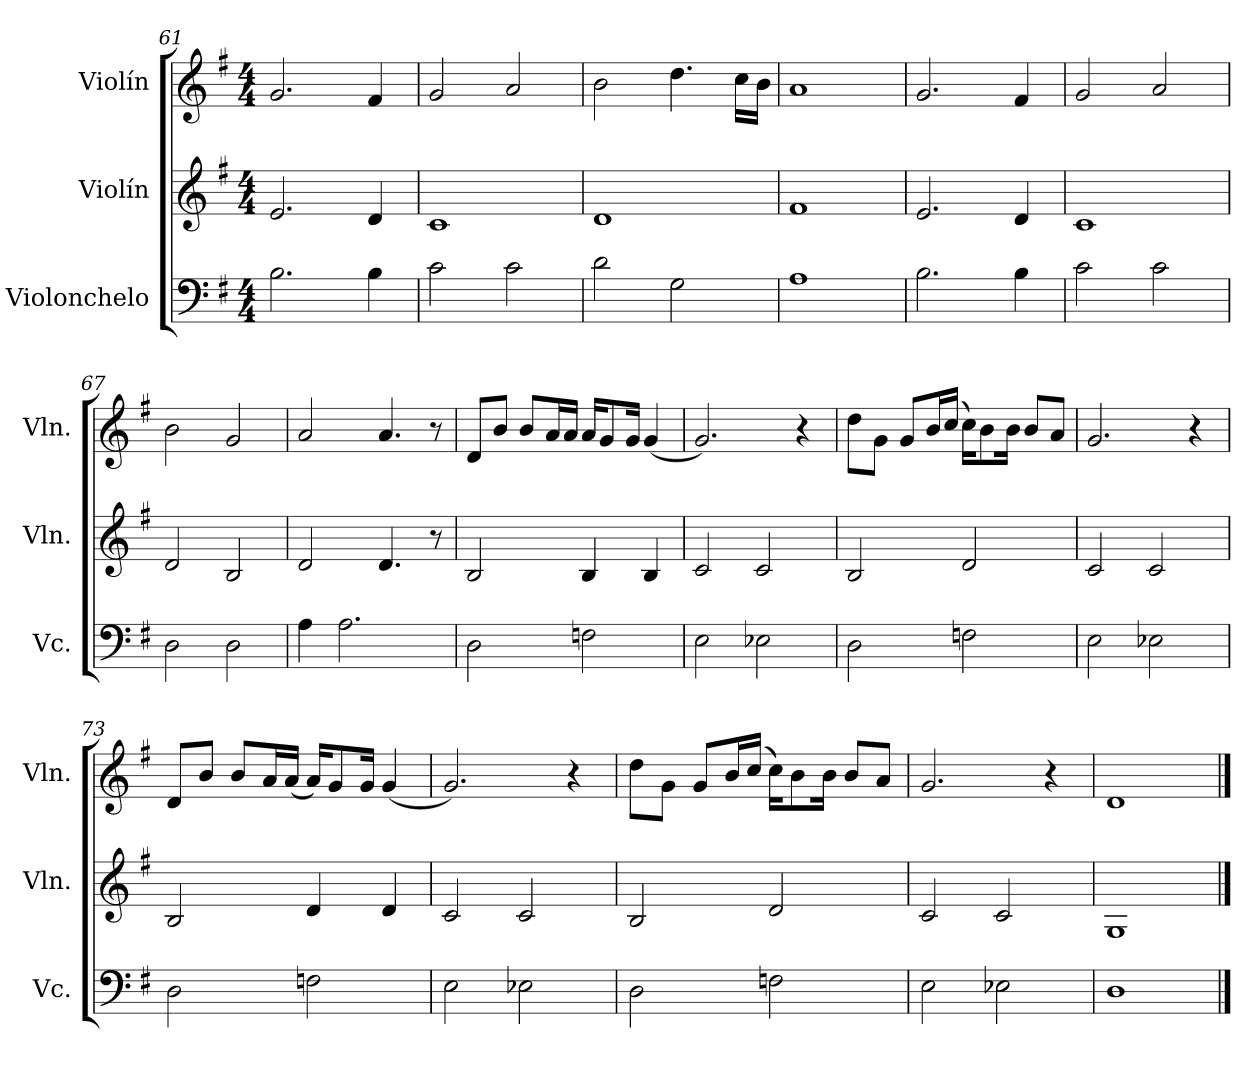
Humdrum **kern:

**kern	**kern	**kern
*part3	*part2	*part1
*staff3	*staff2	*staff1
*I"Violonchelo	*I"Violín	*I"Violín
*I'Vc.	*I'Vln.	*I'Vln.
!!LO:LB:g=z
*clefF4	*clefG2	*clefG2
*k[f#]	*k[f#]	*k[f#]
*M4/4	*M4/4	*M4/4
=61	=61	=61
2.B\	2.e/	2.g/
4B\	4d/	4f#/
=62	=62	=62
2c\	1c	2g/
2c\	.	2a/
=63	=63	=63
2d\	1d	2b\
2G\	.	4.dd\
.	.	16cc\LL
.	.	16b\JJ
=64	=64	=64
1A	1f#	1a
=65	=65	=65
2.B\	2.e/	2.g/
4B\	4d/	4f#/
=66	=66	=66
2c\	1c	2g/
2c\	.	2a/
=67	=67	=67
2D\	2d/	2b\
2D\	2B/	2g/
=68	=68	=68
4A\	2d/	2a/
2.A\	.	.
.	4.d/	4.a/
.	8r	8r
=69	=69	=69
2D\	2B/	8d/L
.	.	8b/J
.	.	8b/L
.	.	16a/L
.	.	16a/JJ
2Fn\	4B/	16a/KL
.	.	8g/
.	.	16g/Jk
.	4B/	(4g/
=70	=70	=70
2E\	2c/	2.g/)
2E-X\	2c/	.
.	.	4r
!!LO:LB:g=z
=71	=71	=71
2D\	2B/	8dd\L
.	.	8g\J
.	.	8g/L
.	.	16b/L
.	.	(16cc/JJ
2Fn\	2d/	16cc\KL)
.	.	8b\
.	.	16b\Jk
.	.	8b/L
.	.	8a/J
=72	=72	=72
2E\	2c/	2.g/
2E-X\	2c/	.
.	.	4r
=73	=73	=73
2D\	2B/	8d/L
.	.	8b/J
.	.	8b/L
.	.	16a/L
.	.	(16a/JJ
2Fn\	4d/	16a/KL)
.	.	8g/
.	.	16g/Jk
.	4d/	(4g/
=74	=74	=74
2E\	2c/	2.g/)
2E-X\	2c/	.
.	.	4r
=75	=75	=75
2D\	2B/	8dd\L
.	.	8g\J
.	.	8g/L
.	.	16b/L
.	.	(16cc/JJ
2Fn\	2d/	16cc\KL)
.	.	8b\
.	.	16b\Jk
.	.	8b/L
.	.	8a/J
=76	=76	=76
2E\	2c/	2.g/
2E-X\	2c/	.
.	.	4r
=77	=77	=77
1D	1G	1d
==	==	==
*-	*-	*-
